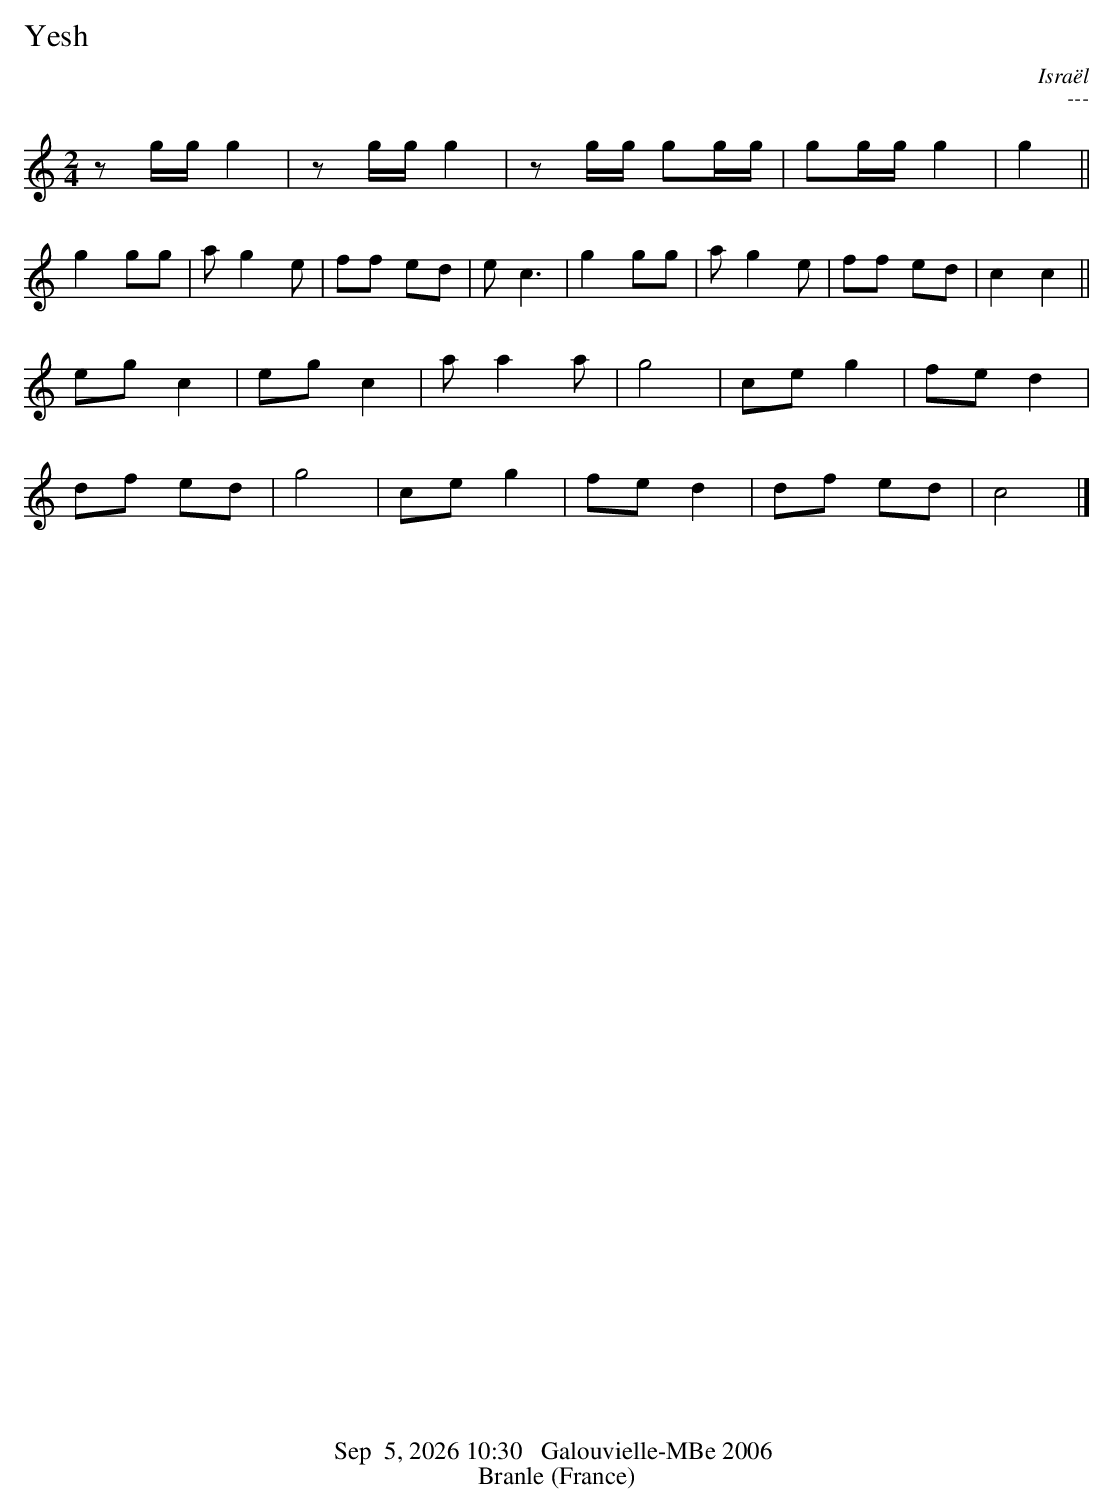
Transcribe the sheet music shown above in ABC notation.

X:1
T:Yesh
C:Israël
M:2/4
L:1/16
K:C
z2gg g4|z2gg g4|z2gg g2gg|g2gg g4|g4||
g4g2g2|a2 g4e2|f2f2 e2d2|e2 c6|g4g2g2|a2 g4e2|f2f2 e2d2|c4c4||
e2g2 c4|e2g2 c4|a2 a4a2|g8|c2e2 g4|f2e2 d4|
d2f2 e2d2|g8|c2e2 g4|f2e2 d4|d2f2 e2d2|c8|]
